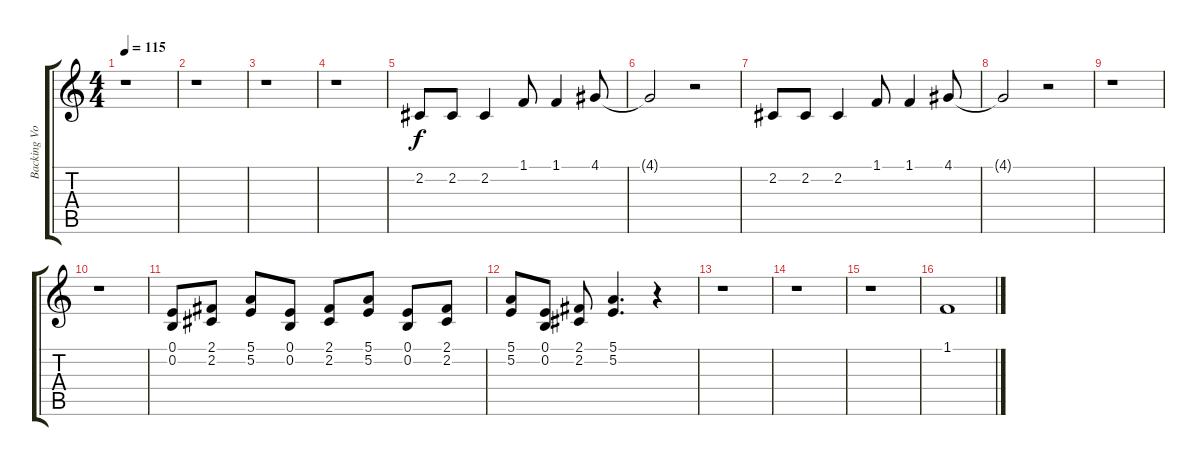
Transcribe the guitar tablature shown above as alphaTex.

\track ("Backing Voice" "Backing Vo") {instrument oboe}
\staff {score tabs}
\tuning (E4 B3 G3 D3 A2 E2) {hide}
\ts (4 4)
\tempo 115
\clef g2
\ks c
r.1{dy f} |
r.1 |
r.1 |
r.1 |
2.2.8 2.2.8 2.2.4 1.1.8 1.1.4 4.1.8 |
4.1{t}.2 r.2 |
2.2.8 2.2.8 2.2.4 1.1.8 1.1.4 4.1.8 |
4.1{t}.2 r.2 |
r.1 |
r.1 |
(0.1 0.2).8 (2.1 2.2).8 (5.1 5.2).8 (0.1 0.2).8 (2.1 2.2).8 (5.1 5.2).8 (0.1 0.2).8 (2.1 2.2).8 |
(5.1 5.2).8 (0.1 0.2).8 (2.1 2.2).8 (5.1 5.2).4{d} r.4 |
r.1 |
r.1 |
r.1 |
1.1.1
